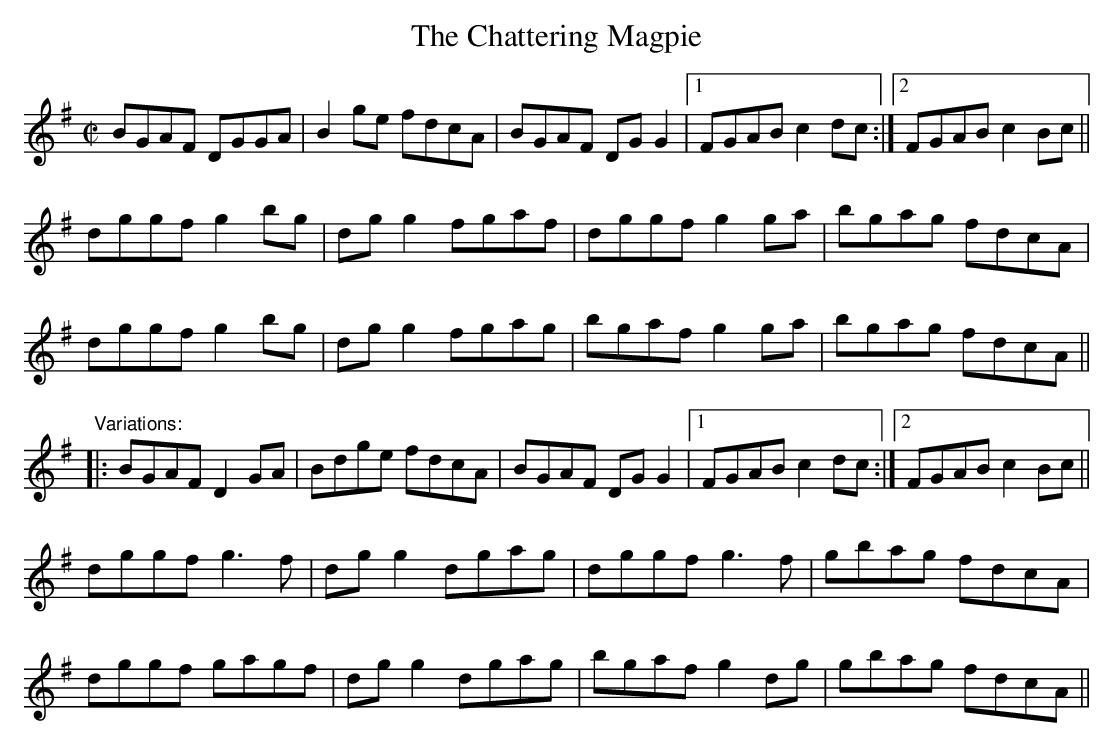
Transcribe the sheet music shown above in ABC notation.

X:1
T:Chattering Magpie, The
M:C|
K:G
BGAF DGGA|B2ge fdcA|BGAF DGG2|1 FGAB c2dc:|2 FGAB c2Bc||
dggf g2bg|dgg2 fgaf|dggf g2ga|bgag fdcA|
dggf g2bg|dgg2 fgag|bgaf g2ga|bgag fdcA||
"Variations:"
|:BGAF D2GA|Bdge fdcA|BGAF DGG2|1 FGAB c2dc:|2 FGAB c2Bc||
dggf g3f|dgg2 dgag|dggf g3f|gbag fdcA|
dggf gagf|dgg2 dgag|bgaf g2dg|gbag fdcA||
